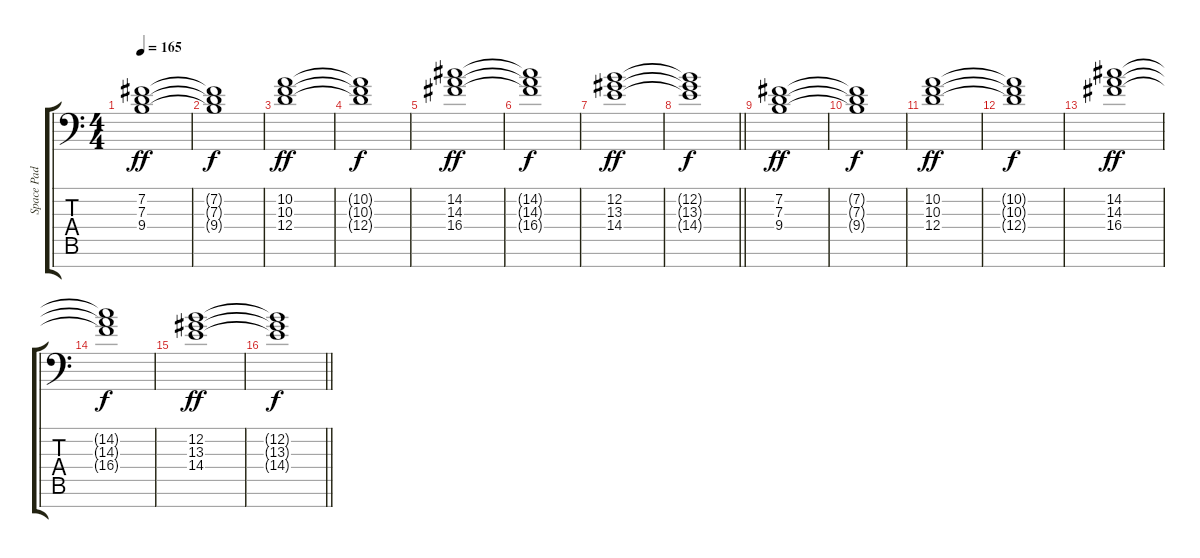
\track ("Space Pad synth part" "Space Pad ") {instrument synthstrings2}
\staff {score tabs}
\tuning (C8 B3 G3 D3 A2 E2 C-1) {hide}
\ts (4 4)
\tempo 165
\clef f4
\ks c
(7.2 7.3 9.4).1{dy ff} |
(7.2{t} 7.3{t} 9.4{t}).1{dy f} |
(10.2 10.3 12.4).1{dy ff} |
(10.2{t} 10.3{t} 12.4{t}).1{dy f} |
(14.2 14.3 16.4).1{dy ff} |
(14.2{t} 14.3{t} 16.4{t}).1{dy f} |
(12.2 13.3 14.4).1{dy ff} |
\barLineRight lightlight
(12.2{t} 13.3{t} 14.4{t}).1{dy f} |
(7.2 7.3 9.4).1{dy ff} |
(7.2{t} 7.3{t} 9.4{t}).1{dy f} |
(10.2 10.3 12.4).1{dy ff} |
(10.2{t} 10.3{t} 12.4{t}).1{dy f} |
(14.2 14.3 16.4).1{dy ff} |
(14.2{t} 14.3{t} 16.4{t}).1{dy f} |
(12.2 13.3 14.4).1{dy ff} |
\barLineRight lightlight
(12.2{t} 13.3{t} 14.4{t}).1{dy f}
